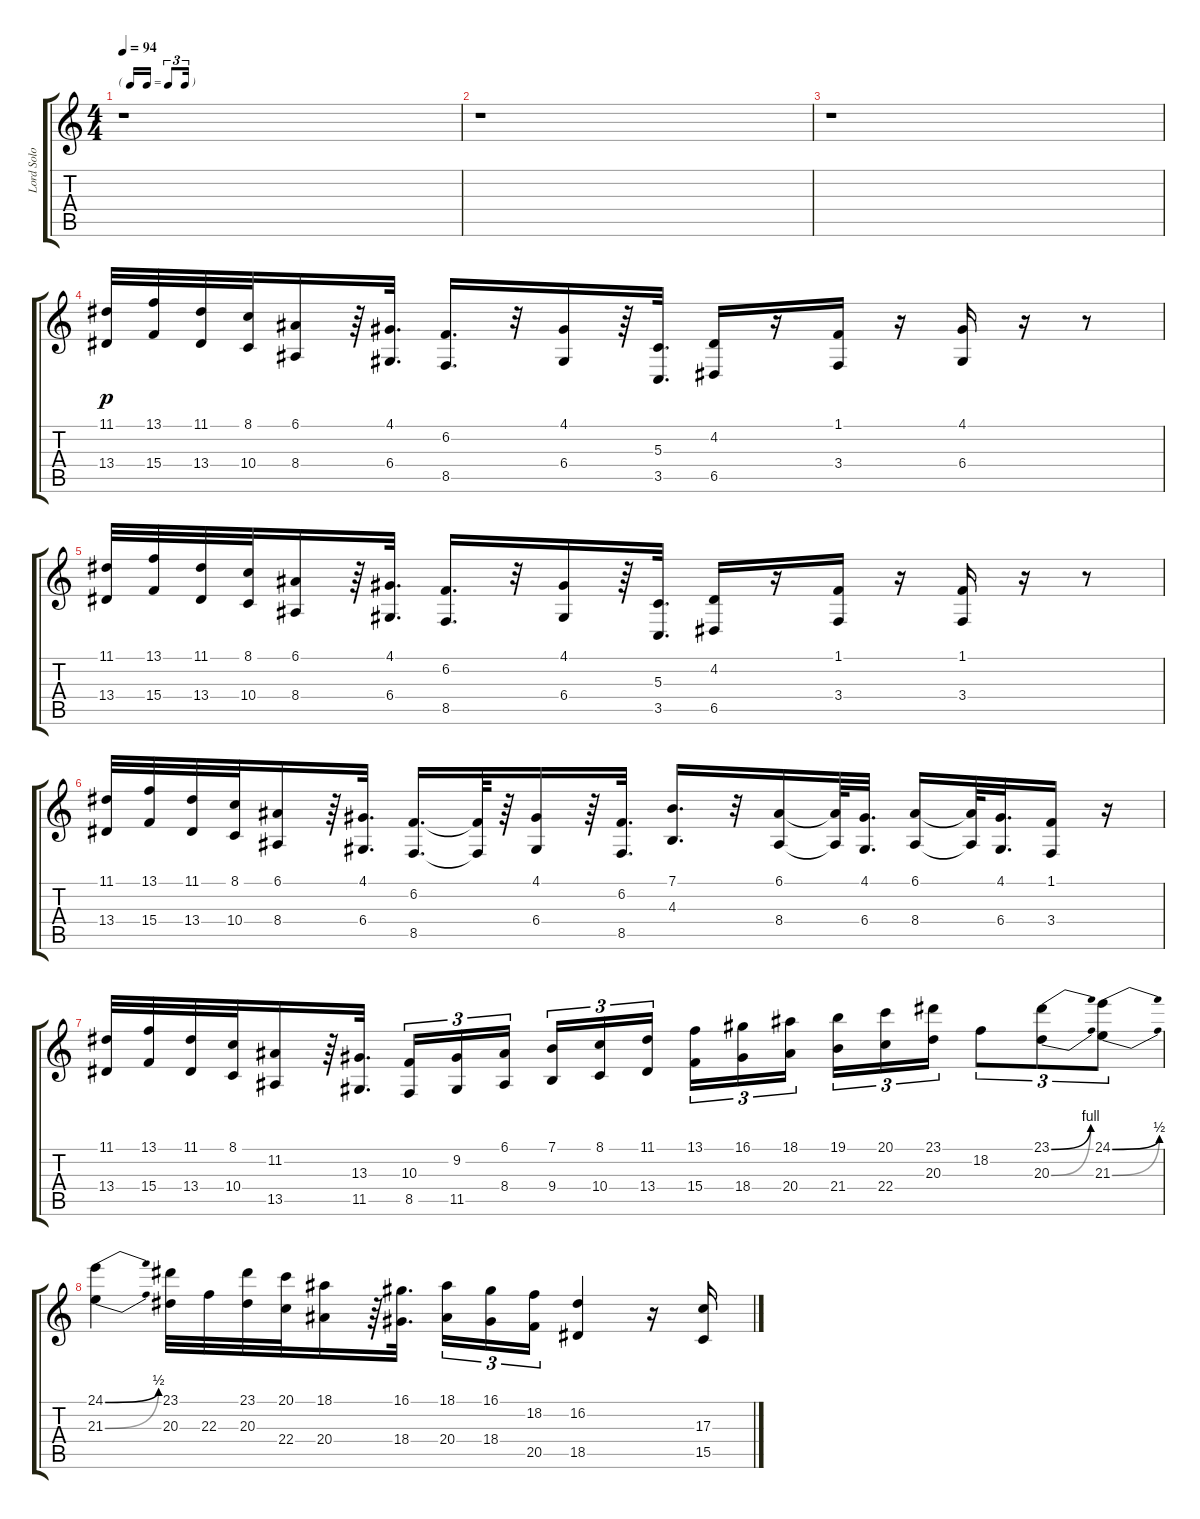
\track ("Lord Solo" "Lord Solo") {instrument drawbarorgan}
\staff {score tabs}
\tuning (E4 B3 G3 D3 A2 E2) {hide}
\ts (4 4)
\tf triplet16th
\tempo 94
\clef g2
\ks c
r.1{dy pp} |
r.1 |
r.1 |
(11.1 13.4).32{dy p} (13.1 15.4).32 (11.1 13.4).32 (8.1 10.4).32 (6.1 8.4).16 r.64 (4.1 6.4).32{d} (6.2 8.5).16{d} r.32 (4.1 6.4).16 r.64 (5.3 3.5).32{d} (4.2 6.5).16 r.16 (1.1 3.4).16 r.16 (4.1 6.4).16 r.16 r.8 |
(11.1 13.4).32 (13.1 15.4).32 (11.1 13.4).32 (8.1 10.4).32 (6.1 8.4).16 r.64 (4.1 6.4).32{d} (6.2 8.5).16{d} r.32 (4.1 6.4).16 r.64 (5.3 3.5).32{d} (4.2 6.5).16 r.16 (1.1 3.4).16 r.16 (1.1 3.4).16 r.16 r.8 |
(11.1 13.4).32 (13.1 15.4).32 (11.1 13.4).32 (8.1 10.4).32 (6.1 8.4).16 r.64 (4.1 6.4).32{d} (6.2 8.5).16{d} (6.2{t} 8.5{t}).64 r.64 (4.1 6.4).16 r.64 (6.2 8.5).32{d} (7.1 4.3).16{d} r.32 (6.1 8.4).16 (6.1{t} 8.4{t}).64 (4.1 6.4).32{d} (6.1 8.4).16 (6.1{t} 8.4{t}).64 (4.1 6.4).32{d} (1.1 3.4).16 r.16 |
(11.1 13.4).32 (13.1 15.4).32 (11.1 13.4).32 (8.1 10.4).32 (11.2 13.5).16 r.64 (13.3 11.5).32{d} (10.3 8.5).16{tu (3 2)} (9.2 11.5).16{tu (3 2)} (6.1 8.4).16{tu (3 2) beam splitsecondary} (7.1 9.4).16{tu (3 2)} (8.1 10.4).16{tu (3 2)} (11.1 13.4).16{tu (3 2)} (13.1 15.4).16{tu (3 2)} (16.1 18.4).16{tu (3 2)} (18.1 20.4).16{tu (3 2) beam splitsecondary} (19.1 21.4).16{tu (3 2)} (20.1 22.4).16{tu (3 2)} (23.1 20.3).16{tu (3 2)} 18.2.8{tu (3 2)} (23.1{be (bend 0 0 60 4)} 20.3{be (bend 0 0 60 4)}).8{tu (3 2)} (24.1{be (bend 0 0 60 2)} 21.3{be (bend 0 0 60 2)}).8{tu (3 2)} |
(24.1{be (bend 0 0 60 2)} 21.3{be (bend 0 0 60 2)}).4 (23.1 20.3).32 22.3.32 (23.1 20.3).32 (20.1 22.4).32 (18.1 20.4).16 r.64 (16.1 18.4).32{d} (18.1 20.4).16{tu (3 2)} (16.1 18.4).16{tu (3 2)} (18.2 20.5).16{tu (3 2)} (16.2 18.5).4 r.16 (17.3 15.5).16
